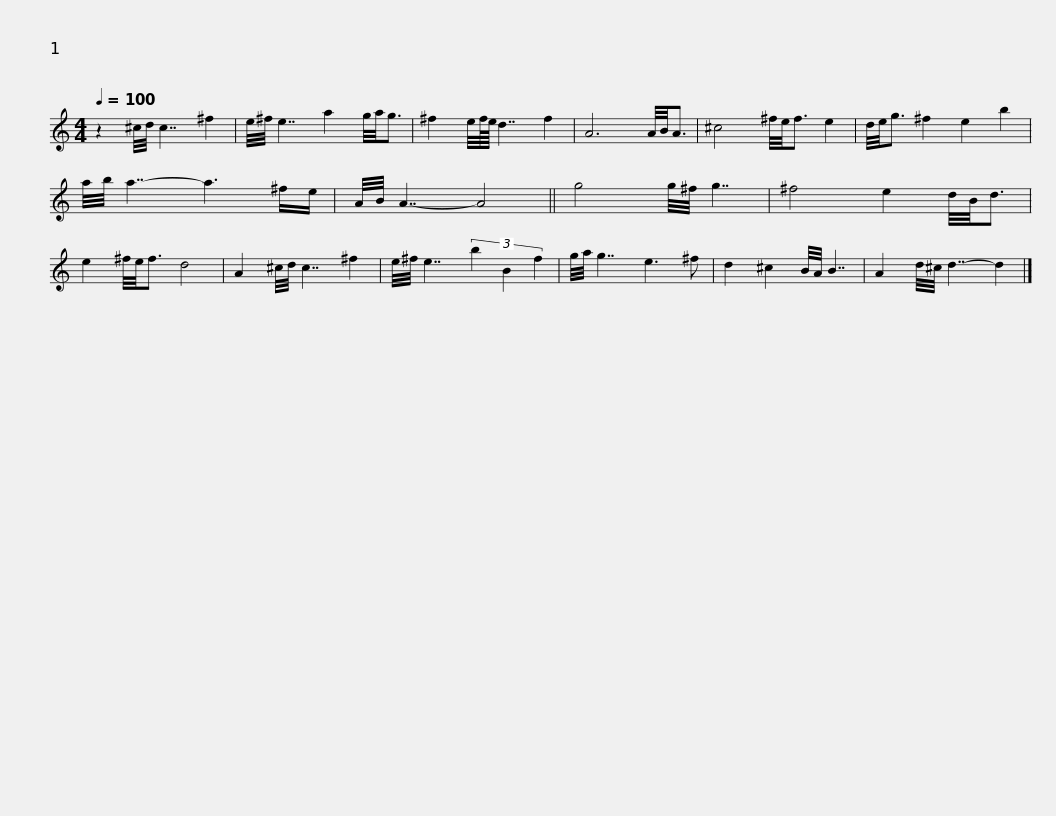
X:1
L:1/8
Q:1/4=100
M:4/4
I:linebreak $
K:none
V:1 treble transpose=-2
V:1
[K:C] z2 ^c/4d/4 c7/2 ^f2 | e/4^f/4 e7/2 a2 g/4a/4g3/2 | ^f2 e/4f/8e/8 d7/2 f2 | A6 A/4B/4A3/2 | ^c4 ^f/4e/4f3/2 e2 | %5
 d/4e/4g3/2 ^f2 e2 b2 |$ a/4b/4 a7/2- a3 ^f/e/ | A/4B/4 A7/2- A4 || g4 g/4^f/4 g7/2 | ^f4 e2 d/4B/4d3/2 | %10
 e2 ^f/4e/4f3/2 d4 | A2 ^c/4d/4 c7/2 ^f2 |$ e/4^f/4 e7/2 (3b2 B2 f2 | g/4a/4 g7/2 e3 ^f | d2 ^c2 B/4A/4 B7/2 | %15
 A2 d/4^c/4 d7/2- d2 |] %16
